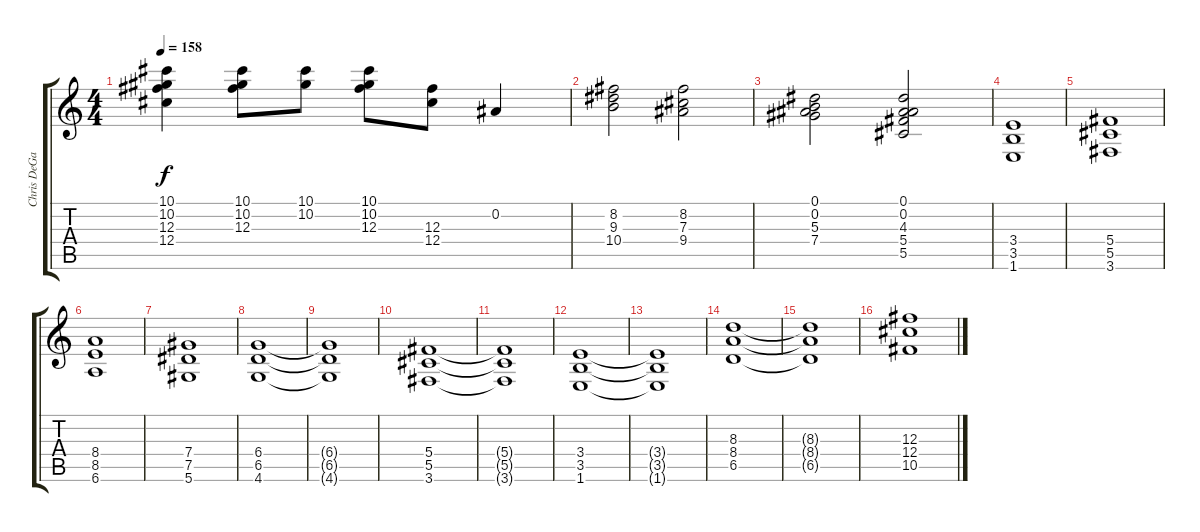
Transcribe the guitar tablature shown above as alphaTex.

\track ("Chris DeGarmo" "Chris DeGa") {instrument overdrivenguitar}
\staff {score tabs}
\tuning (Eb4 Bb3 Gb3 Db3 Ab2 Eb2) {hide}
\ts (4 4)
\tempo 158
\clef g2
\ks c
(10.1 10.2 12.3 12.4).4{dy f} (10.1 10.2 12.3).8 (10.1 10.2).8 (10.1 10.2 12.3).8 (12.3 12.4).8 0.2.4 |
(8.2 9.3 10.4).2 (8.2 7.3 9.4).2 |
(0.1 0.2 5.3 7.4).2 (0.1 0.2 4.3 5.4 5.5).2 |
(3.4 3.5 1.6).1{instrument overdrivenguitar} |
(5.4 5.5 3.6).1 |
(8.4 8.5 6.6).1 |
(7.4 7.5 5.6).1 |
(6.4 6.5 4.6).1 |
(6.4{t} 6.5{t} 4.6{t}).1 |
(5.4 5.5 3.6).1 |
(5.4{t} 5.5{t} 3.6{t}).1 |
(3.4 3.5 1.6).1 |
(3.4{t} 3.5{t} 1.6{t}).1 |
(8.3 8.4 6.5).1 |
(8.3{t} 8.4{t} 6.5{t}).1 |
(12.3 12.4 10.5).1
